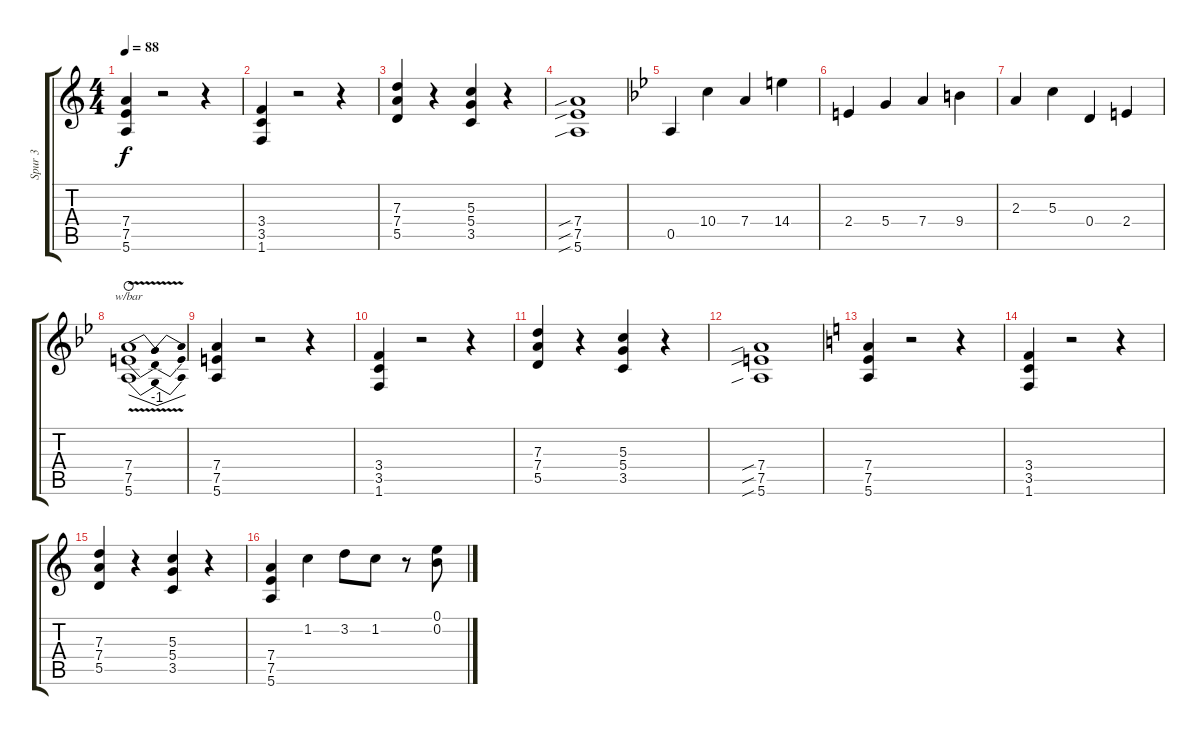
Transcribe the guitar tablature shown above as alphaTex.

\track ("Spur 3" "Spur 3") {instrument distortionguitar}
\staff {score tabs}
\tuning (E4 B3 G3 D3 A2 E2) {hide}
\ts (4 4)
\tempo 88
\clef g2
\ks c
(7.4 7.5 5.6).4{dy f} r.2 r.4 |
(3.4 3.5 1.6).4 r.2 r.4 |
(7.3 7.4 5.5).4 r.4 (5.3 5.4 3.5).4 r.4 |
(7.4{sib} 7.5{sib} 5.6{sib}).1 |
\ks bb
0.5.4 10.4.4 7.4.4 14.4.4 |
2.4.4 5.4.4 7.4.4 9.4.4 |
2.3.4 5.3.4 0.4.4 2.4.4 |
(7.4{v} 7.5 5.6).1{tbe (dip default 0 0 30 -4 60 0) waho} |
(7.4 7.5 5.6).4 r.2 r.4 |
(3.4 3.5 1.6).4 r.2 r.4 |
(7.3 7.4 5.5).4 r.4 (5.3 5.4 3.5).4 r.4 |
(7.4{sib} 7.5{sib} 5.6{sib}).1 |
\ks c
(7.4 7.5 5.6).4 r.2 r.4 |
(3.4 3.5 1.6).4 r.2 r.4 |
(7.3 7.4 5.5).4 r.4 (5.3 5.4 3.5).4 r.4 |
(7.4 7.5 5.6).4 1.2.4 3.2.8 1.2.8 r.8 (0.1 0.2).8
